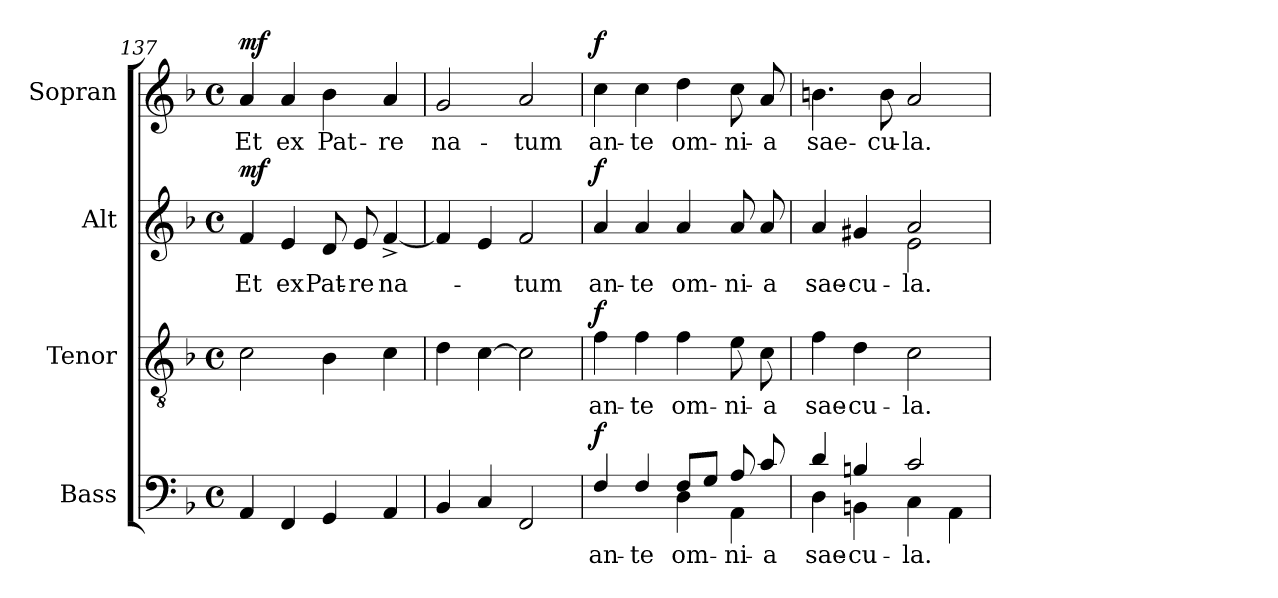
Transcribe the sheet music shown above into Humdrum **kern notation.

**kern	**text	**dynam	**kern	**text	**dynam	**kern	**text	**dynam	**kern	**text	**dynam
*part4	*part4	*part4	*part3	*part3	*part3	*part2	*part2	*part2	*part1	*part1	*part1
*staff4	*staff4	*staff4	*staff3	*staff3	*staff3	*staff2	*staff2	*staff2	*staff1	*staff1	*staff1
*I"Bass	*	*	*I"Tenor	*	*	*I"Alt	*	*	*I"Sopran	*	*
*I'B.	*	*	*I'T.	*	*	*I'A.	*	*	*I'S.	*	*
*clefF4	*	*	*clefGv2	*	*	*clefG2	*	*	*clefG2	*	*
*k[b-]	*	*	*k[b-]	*	*	*k[b-]	*	*	*k[b-]	*	*
*F:	*	*	*F:	*	*	*F:	*	*	*F:	*	*
*M4/4	*	*	*M4/4	*	*	*M4/4	*	*	*M4/4	*	*
*met(c)	*	*	*met(c)	*	*	*met(c)	*	*	*met(c)	*	*
=137	=137	=137	=137	=137	=137	=137	=137	=137	=137	=137	=137
!	!	!	!	!	!	!	!LO:LY:b	!LO:DY:a	!	!LO:LY:b	!LO:DY:a
4AA!/	.	.	2c!\	.	.	4f/	Et	mf	4a/	Et	mf
!	!	!	!	!	!	!	!LO:LY:b	!	!	!LO:LY:b	!
4FF!/	.	.	.	.	.	4e/	ex	.	4a/	ex	.
!	!	!	!	!	!	!	!LO:LY:b	!	!	!LO:LY:b	!
4GG!/	.	.	4B-!\	.	.	8d/	Pat-	.	4b-\	Pat-	.
!	!	!	!	!	!	!	!LO:LY:b	!	!	!	!
.	.	.	.	.	.	8e/	-re	.	.	.	.
!	!	!	!	!	!	!	!LO:LY:b	!	!	!LO:LY:b	!
4AA!/	.	.	4c!\	.	.	[4f^>/	na-	.	4a/	-re	.
=138	=138	=138	=138	=138	=138	=138	=138	=138	=138	=138	=138
!	!	!	!	!	!	!	!	!	!	!LO:LY:b	!
4BB-!/	.	.	4d!\	.	.	4f/]	.	.	2g/	na-	.
4C!/	.	.	[4c!\	.	.	4e/	.	.	.	.	.
!	!	!	!	!	!	!	!LO:LY:b	!	!	!LO:LY:b	!
2FF!/	.	.	2c!\]	.	.	2f/	-tum	.	2a/	-tum	.
=139	=139	=139	=139	=139	=139	=139	=139	=139	=139	=139	=139
!	!LO:LY:b	!LO:DY:a	!	!LO:LY:b	!LO:DY:a	!	!LO:LY:b	!LO:DY:a	!	!LO:LY:b	!LO:DY:a
*^	*	*	*	*	*	*	*	*	*	*	*
4F/	2ryy	an-	f	4f\	an-	f	4a/	an-	f	4cc\	an-	f
!	!	!LO:LY:b	!	!	!LO:LY:b	!	!	!LO:LY:b	!	!	!LO:LY:b	!
4F/	.	-te	.	4f\	-te	.	4a/	-te	.	4cc\	-te	.
!	!	!LO:LY:b	!	!	!LO:LY:b	!	!	!LO:LY:b	!	!	!LO:LY:b	!
8F/L	4D!\	om-	.	4f\	om-	.	4a/	om-	.	4dd\	om-	.
8G/J	.	.	.	.	.	.	.	.	.	.	.	.
!	!	!LO:LY:b	!	!	!LO:LY:b	!	!	!LO:LY:b	!	!	!LO:LY:b	!
8A/	4AA!\	-ni-	.	8e\	-ni-	.	8a/	-ni-	.	8cc\	-ni-	.
!	!	!LO:LY:b	!	!	!LO:LY:b	!	!	!LO:LY:b	!	!	!LO:LY:b	!
8c/	.	-a	.	8c\	-a	.	8a/	-a	.	8a/	-a	.
=140	=140	=140	=140	=140	=140	=140	=140	=140	=140	=140	=140	=140
!	!	!LO:LY:b	!	!	!LO:LY:b	!	!	!LO:LY:b	!	!	!LO:LY:b	!
*	*	*	*	*	*	*	*^	*	*	*	*	*
4d/	4D!\	sae-	.	4f\	sae-	.	4a/	2ryy	sae-	.	4.bn\	sae-	.
!	!	!LO:LY:b	!	!	!LO:LY:b	!	!	!	!LO:LY:b	!	!	!	!
4Bn/	4BBn!\	-cu-	.	4d\	-cu-	.	4g#X/	.	-cu-	.	.	.	.
!	!	!	!	!	!	!	!	!	!	!	!	!LO:LY:b	!
.	.	.	.	.	.	.	.	.	.	.	8b\	-cu-	.
!	!	!LO:LY:b	!	!	!LO:LY:b	!	!	!	!LO:LY:b	!	!	!LO:LY:b	!
2c/	4C!\	-la.	.	2c\	-la.	.	2a/	2e!\	-la.	.	2a/	-la.	.
.	4AA!\	.	.	.	.	.	.	.	.	.	.	.	.
*v	*v	*	*	*	*	*	*v	*v	*	*	*	*	*
=	=	=	=	=	=	=	=	=	=	=	=
*-	*-	*-	*-	*-	*-	*-	*-	*-	*-	*-	*-
